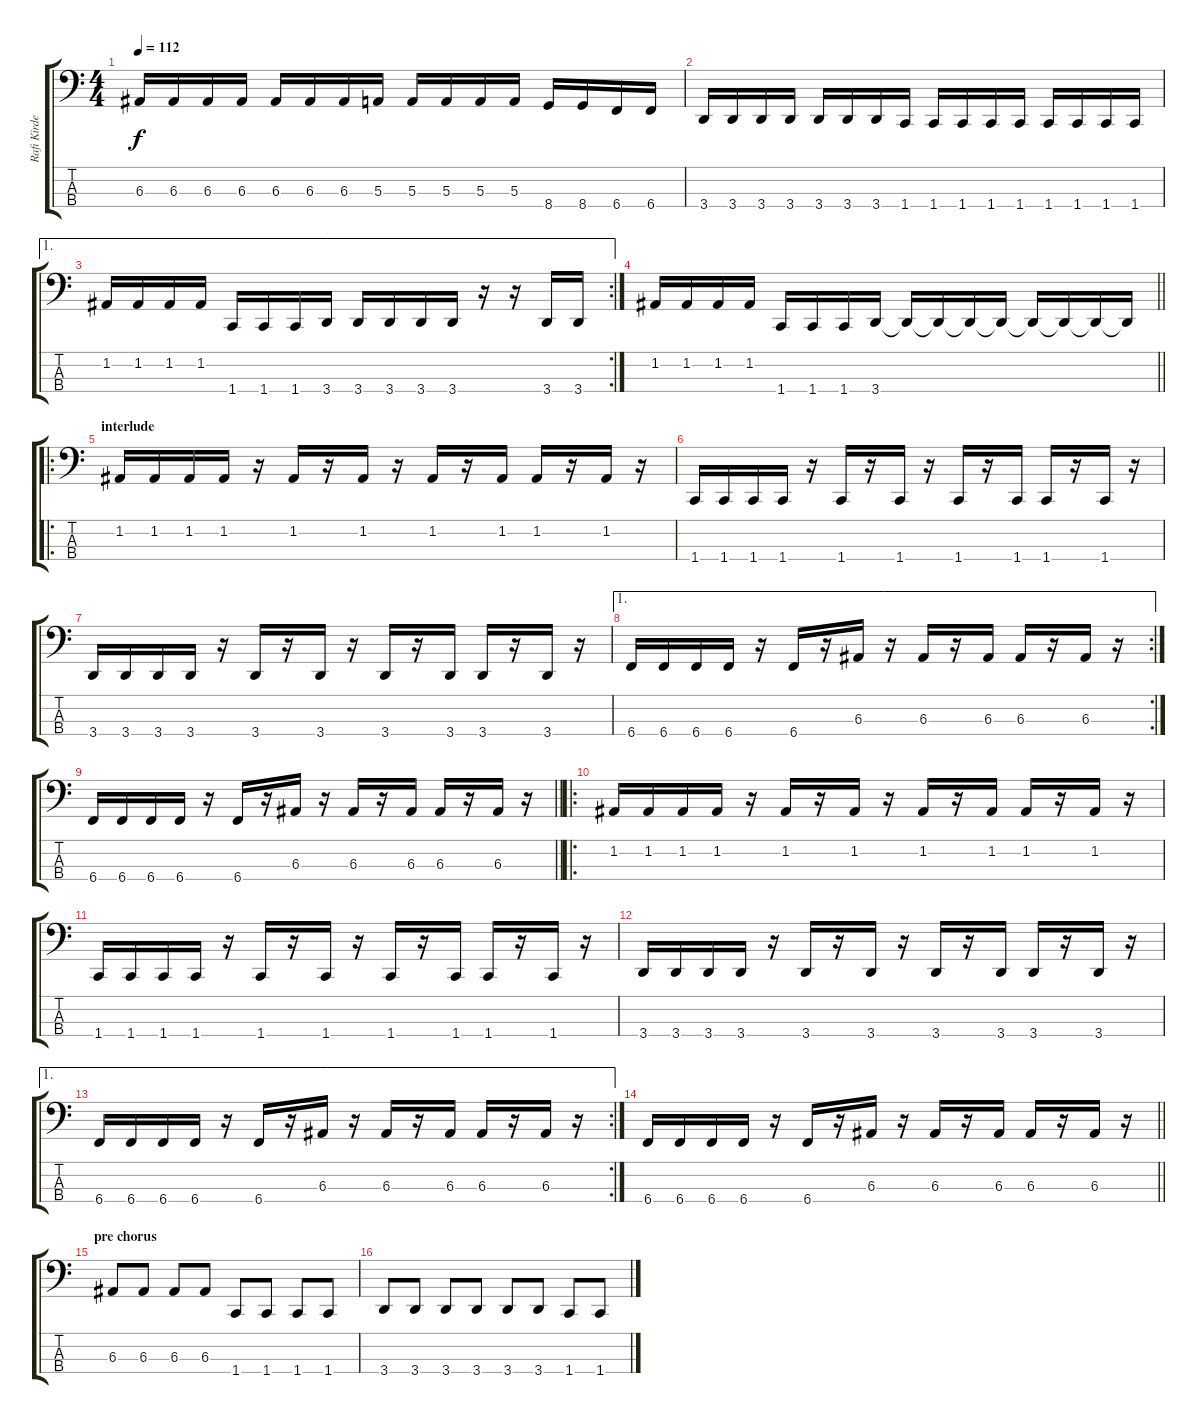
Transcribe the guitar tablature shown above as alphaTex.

\track ("Rafi Kirder" "Rafi Kirde") {instrument electricbasspick}
\staff {score tabs}
\tuning (D2 A1 E1 B0) {hide}
\ts (4 4)
\tempo 112
\clef f4
\ks c
6.3.16{dy f} 6.3.16 6.3.16 6.3.16 6.3.16 6.3.16 6.3.16 5.3.16 5.3.16 5.3.16 5.3.16 5.3.16 8.4.16 8.4.16 6.4.16 6.4.16 |
3.4.16 3.4.16 3.4.16 3.4.16 3.4.16 3.4.16 3.4.16 1.4.16 1.4.16 1.4.16 1.4.16 1.4.16 1.4.16 1.4.16 1.4.16 1.4.16 |
\ae 1
\rc 2
1.2.16 1.2.16 1.2.16 1.2.16 1.4.16 1.4.16 1.4.16 3.4.16 3.4.16 3.4.16 3.4.16 3.4.16 r.16 r.16 3.4.16 3.4.16 |
\barLineRight lightlight
1.2.16 1.2.16 1.2.16 1.2.16 1.4.16 1.4.16 1.4.16 3.4.16 3.4{t}.16 3.4{t}.16 3.4{t}.16 3.4{t}.16 3.4{t}.16 3.4{t}.16 3.4{t}.16 3.4{t}.16 |
\ro
\section ("" "interlude")
1.2.16 1.2.16 1.2.16 1.2.16 r.16 1.2.16 r.16 1.2.16 r.16 1.2.16 r.16 1.2.16 1.2.16 r.16 1.2.16 r.16 |
1.4.16 1.4.16 1.4.16 1.4.16 r.16 1.4.16 r.16 1.4.16 r.16 1.4.16 r.16 1.4.16 1.4.16 r.16 1.4.16 r.16 |
3.4.16 3.4.16 3.4.16 3.4.16 r.16 3.4.16 r.16 3.4.16 r.16 3.4.16 r.16 3.4.16 3.4.16 r.16 3.4.16 r.16 |
\ae 1
\rc 2
6.4.16 6.4.16 6.4.16 6.4.16 r.16 6.4.16 r.16 6.3.16 r.16 6.3.16 r.16 6.3.16 6.3.16 r.16 6.3.16 r.16 |
\barLineRight lightlight
6.4.16 6.4.16 6.4.16 6.4.16 r.16 6.4.16 r.16 6.3.16 r.16 6.3.16 r.16 6.3.16 6.3.16 r.16 6.3.16 r.16 |
\ro
\section ("" "")
1.2.16 1.2.16 1.2.16 1.2.16 r.16 1.2.16 r.16 1.2.16 r.16 1.2.16 r.16 1.2.16 1.2.16 r.16 1.2.16 r.16 |
1.4.16 1.4.16 1.4.16 1.4.16 r.16 1.4.16 r.16 1.4.16 r.16 1.4.16 r.16 1.4.16 1.4.16 r.16 1.4.16 r.16 |
3.4.16 3.4.16 3.4.16 3.4.16 r.16 3.4.16 r.16 3.4.16 r.16 3.4.16 r.16 3.4.16 3.4.16 r.16 3.4.16 r.16 |
\ae 1
\rc 2
6.4.16 6.4.16 6.4.16 6.4.16 r.16 6.4.16 r.16 6.3.16 r.16 6.3.16 r.16 6.3.16 6.3.16 r.16 6.3.16 r.16 |
\barLineRight lightlight
6.4.16 6.4.16 6.4.16 6.4.16 r.16 6.4.16 r.16 6.3.16 r.16 6.3.16 r.16 6.3.16 6.3.16 r.16 6.3.16 r.16 |
\section ("" "pre chorus")
6.3.8 6.3.8 6.3.8 6.3.8 1.4.8 1.4.8 1.4.8 1.4.8 |
3.4.8 3.4.8 3.4.8 3.4.8 3.4.8 3.4.8 1.4.8 1.4.8
